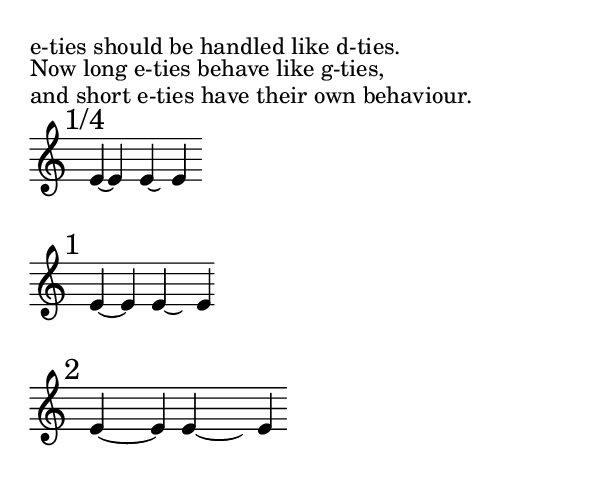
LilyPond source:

\version "2.16.2"

\paper { indent = 0  ragged-right = ##t paper-width = 10 \cm line-width = 9 \cm }

br = { \bar "" \break }

% #(set-global-staff-size 10)
% black_notehead_width = 1,316178

\markup "e-ties should be handled like d-ties."
\markup "Now long e-ties behave like g-ties,"
\markup "and short e-ties have their own behaviour."

\transpose d e
\new Staff \with { \remove Time_signature_engraver } { \time 9999/1 \set tieWaitForNote = ##t 
    \mark "1/4"
    d'4*1/4 ~ d'4
    \bar "" 
    <<
      {
        \once \override Tie #'control-points = 
        #'((0.822 . -2.778) (1.080 . -3.1) (1.717 . -3.1) (1.975 . -2.778))
        d'4 ~ \hideNotes d' \unHideNotes
      }
      \new Voice { 
        \once \override Stem #'extra-offset = #'(1.82 . 0)
        \once \override NoteHead #'extra-offset = #'(1.82 . 0) 
        d'4
      }
    >>
    \br
    
    \mark "1"
    d'4 ~ d'4
    \bar "" 
    <<
      {
        \once \override Tie #'control-points = 
        #'((1.205 . -2.6) (1.582 . -3) (2.512 . -3) (2.889 . -2.6))
        d'4 ~ \hideNotes d' \unHideNotes
      }
      \new Voice { 
        \once \override Stem #'extra-offset = #'(3.00 . 0)
        \once \override NoteHead #'extra-offset = #'(3.00 . 0) 
        d'4
      }
    >>
    \br
    
    \mark "2"
    d'4 ~ s4 d'4
    \bar "" 
    <<
      {
        \once \override Tie #'control-points = 
        #'((1.328 . -2.5) (2.128 . -3.23) (5.013 . -3.23) (5.813 . -2.5))
        d'4*2 ~ \hideNotes d' \unHideNotes
      }
      \new Voice { 
        \once \override Stem #'extra-offset = #'(6.00 . 0)
        \once \override NoteHead #'extra-offset = #'(6.00 . 0) 
        d'4
      }
    >>
    \br
    
  }
  
